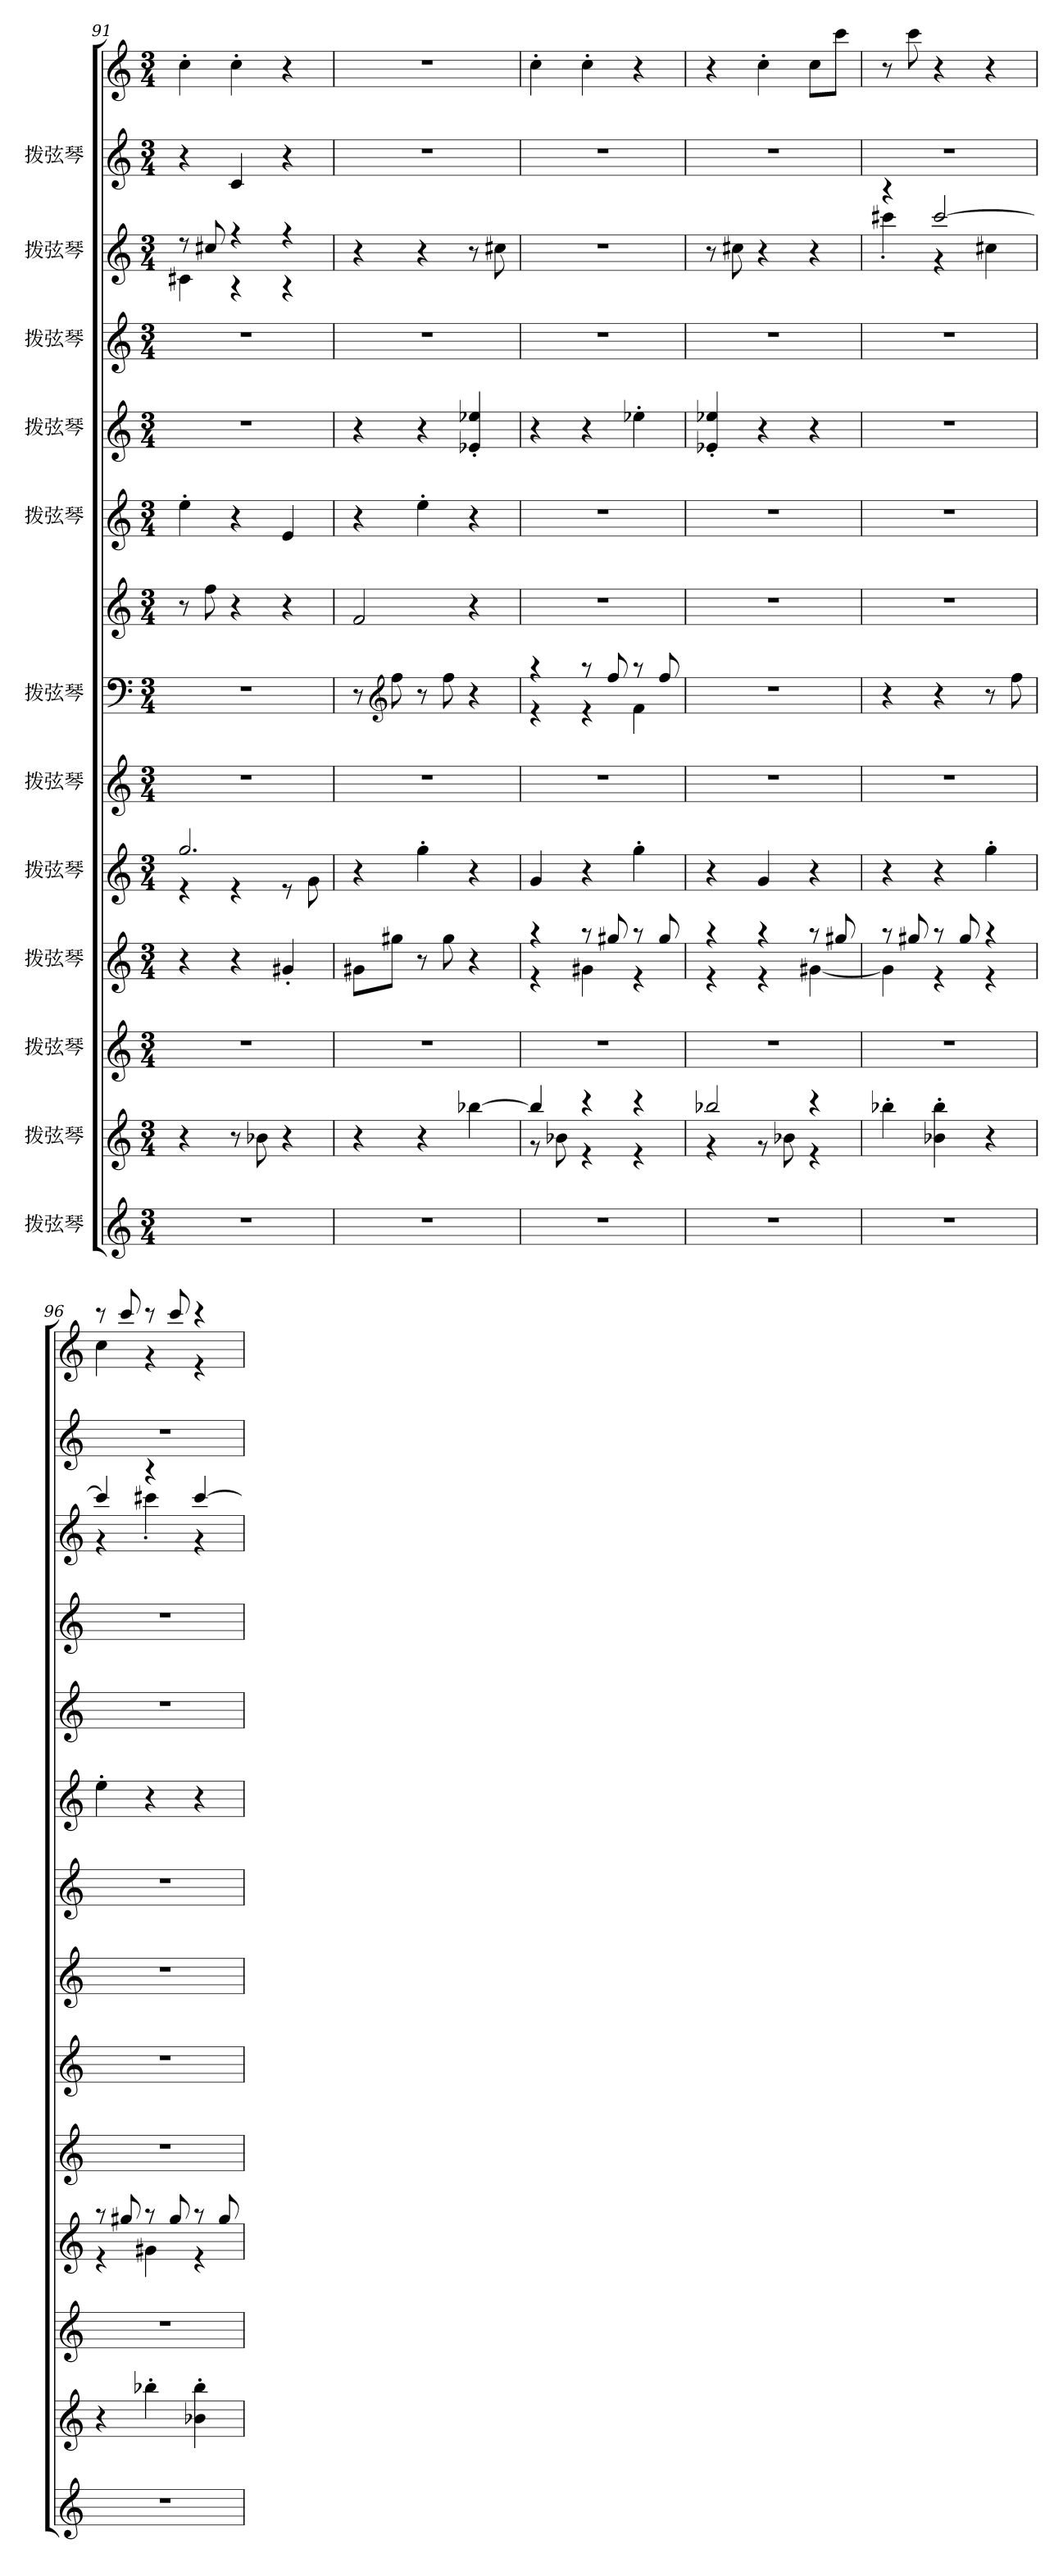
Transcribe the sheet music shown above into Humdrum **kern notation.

**kern	**kern	**kern	**kern	**kern	**kern	**kern	**kern	**kern	**kern	**kern	**kern	**kern	**kern
*part12	*part11	*part10	*part9	*part8	*part7	*part6	*part6	*part5	*part4	*part3	*part2	*part1	*part1
*staff14	*staff13	*staff12	*staff11	*staff10	*staff9	*staff8	*staff7	*staff6	*staff5	*staff4	*staff3	*staff2	*staff1
*I"拨弦琴	*I"拨弦琴	*I"拨弦琴	*I"拨弦琴	*I"拨弦琴	*I"拨弦琴	*I"拨弦琴	*	*I"拨弦琴	*I"拨弦琴	*I"拨弦琴	*I"拨弦琴	*I"拨弦琴	*
!!LO:PB:g=z
*clefG2	*clefG2	*clefG2	*clefG2	*clefG2	*clefG2	*clefF4	*clefG2	*clefG2	*clefG2	*clefG2	*clefG2	*clefG2	*clefG2
*k[]	*k[]	*k[]	*k[]	*k[]	*k[]	*k[]	*k[]	*k[]	*k[]	*k[]	*k[]	*k[]	*k[]
*M3/4	*M3/4	*M3/4	*M3/4	*M3/4	*M3/4	*M3/4	*M3/4	*M3/4	*M3/4	*M3/4	*M3/4	*M3/4	*M3/4
=91	=91	=91	=91	=91	=91	=91	=91	=91	=91	=91	=91	=91	=91
*	*	*	*	*^	*	*	*	*	*	*	*^	*	*
2.r	4r	2.r	4r	2.gg/	4r	2.r	2.r	8r	4ee'\	2.r	2.r	8r	4c#X\	4r	4cc'\
.	.	.	.	.	.	.	.	8ff\	.	.	.	8cc#X/	.	.	.
.	8r	.	4r	.	4r	.	.	4r	4r	.	.	4r	4r	4c/	4cc'\
.	8b-X\	.	.	.	.	.	.	.	.	.	.	.	.	.	.
.	4r	.	4g#X'/	.	8r	.	.	4r	4e/	.	.	4r	4r	4r	4r
.	.	.	.	.	8g\	.	.	.	.	.	.	.	.	.	.
*	*	*	*	*v	*v	*	*	*	*	*	*	*v	*v	*	*
=92	=92	=92	=92	=92	=92	=92	=92	=92	=92	=92	=92	=92	=92
2.r	4r	2.r	8g#X\L	4r	2.r	8r	2f/	4r	4r	2.r	4r	2.r	2.r
*	*	*	*	*	*	*clefG2	*	*	*	*	*	*	*
.	.	.	8gg#X\J	.	.	8ff\	.	.	.	.	.	.	.
.	4r	.	8r	4gg'\	.	8r	.	4ee'\	4r	.	4r	.	.
.	.	.	8gg#\	.	.	8ff\	.	.	.	.	.	.	.
.	[4bb-X\	.	4r	4r	.	4r	4r	4r	4e-X/' 4ee-X/'	.	8r	.	.
.	.	.	.	.	.	.	.	.	.	.	8cc#X\	.	.
=93	=93	=93	=93	=93	=93	=93	=93	=93	=93	=93	=93	=93	=93
*	*^	*	*^	*	*	*^	*	*	*	*	*	*	*
2.r	4bb-/]	8r	2.r	4r	4r	4g/	2.r	4r	4r	2.r	2.r	4r	2.r	2.r	2.r	4cc'\
.	.	8b-X\	.	.	.	.	.	.	.	.	.	.	.	.	.	.
.	4r	4r	.	8r	4g#X\	4r	.	8r	4r	.	.	4r	.	.	.	4cc'\
.	.	.	.	8gg#X/	.	.	.	8ff/	.	.	.	.	.	.	.	.
.	4r	4r	.	8r	4r	4gg'\	.	8r	4f\	.	.	4ee-X'\	.	.	.	4r
.	.	.	.	8gg#/	.	.	.	8ff/	.	.	.	.	.	.	.	.
*	*	*	*	*	*	*	*	*v	*v	*	*	*	*	*	*	*
=94	=94	=94	=94	=94	=94	=94	=94	=94	=94	=94	=94	=94	=94	=94	=94
2.r	2bb-X/	4r	2.r	4r	4r	4r	2.r	2.r	2.r	2.r	4e-X/' 4ee-X/'	2.r	8r	2.r	4r
.	.	.	.	.	.	.	.	.	.	.	.	.	8cc#X\	.	.
.	.	8r	.	4r	4r	4g/	.	.	.	.	4r	.	4r	.	4cc'\
.	.	8b-X\	.	.	.	.	.	.	.	.	.	.	.	.	.
.	4r	4r	.	8r	[4g#X\	4r	.	.	.	.	4r	.	4r	.	8cc\L
.	.	.	.	8gg#X/	.	.	.	.	.	.	.	.	.	.	8ccc\J
*	*v	*v	*	*	*	*	*	*	*	*	*	*	*	*	*
!!LO:PB:g=z
=95	=95	=95	=95	=95	=95	=95	=95	=95	=95	=95	=95	=95	=95	=95
*	*	*	*	*	*	*	*	*	*	*	*	*^	*	*
2.r	4bb-X'\	2.r	8r	4g#\]	4r	2.r	4r	2.r	2.r	2.r	2.r	4r	4ccc#X'\	2.r	8r
.	.	.	8gg#X/	.	.	.	.	.	.	.	.	.	.	.	8ccc\
.	4b-X\' 4bb-\'	.	8r	4r	4r	.	4r	.	.	.	.	[2ccc#/	4r	.	4r
.	.	.	8gg#/	.	.	.	.	.	.	.	.	.	.	.	.
.	4r	.	4r	4r	4gg'\	.	8r	.	.	.	.	.	4cc#X\	.	4r
.	.	.	.	.	.	.	8ff\	.	.	.	.	.	.	.	.
=96	=96	=96	=96	=96	=96	=96	=96	=96	=96	=96	=96	=96	=96	=96	=96
*	*	*	*	*	*	*	*	*	*	*	*	*	*	*	*^
2.r	4r	2.r	8r	4r	2.r	2.r	2.r	2.r	4ee'\	2.r	2.r	4ccc#/]	4r	2.r	8r	4cc\
.	.	.	8gg#X/	.	.	.	.	.	.	.	.	.	.	.	8ccc/	.
.	4bb-X'\	.	8r	4g#X\	.	.	.	.	4r	.	.	4r	4ccc#X'\	.	8r	4r
.	.	.	8gg#/	.	.	.	.	.	.	.	.	.	.	.	8ccc/	.
.	4b-X\' 4bb-\'	.	8r	4r	.	.	.	.	4r	.	.	[4ccc#/	4r	.	4r	4r
.	.	.	8gg#/	.	.	.	.	.	.	.	.	.	.	.	.	.
*	*	*	*v	*v	*	*	*	*	*	*	*	*v	*v	*	*v	*v
=	=	=	=	=	=	=	=	=	=	=	=	=	=
*-	*-	*-	*-	*-	*-	*-	*-	*-	*-	*-	*-	*-	*-
